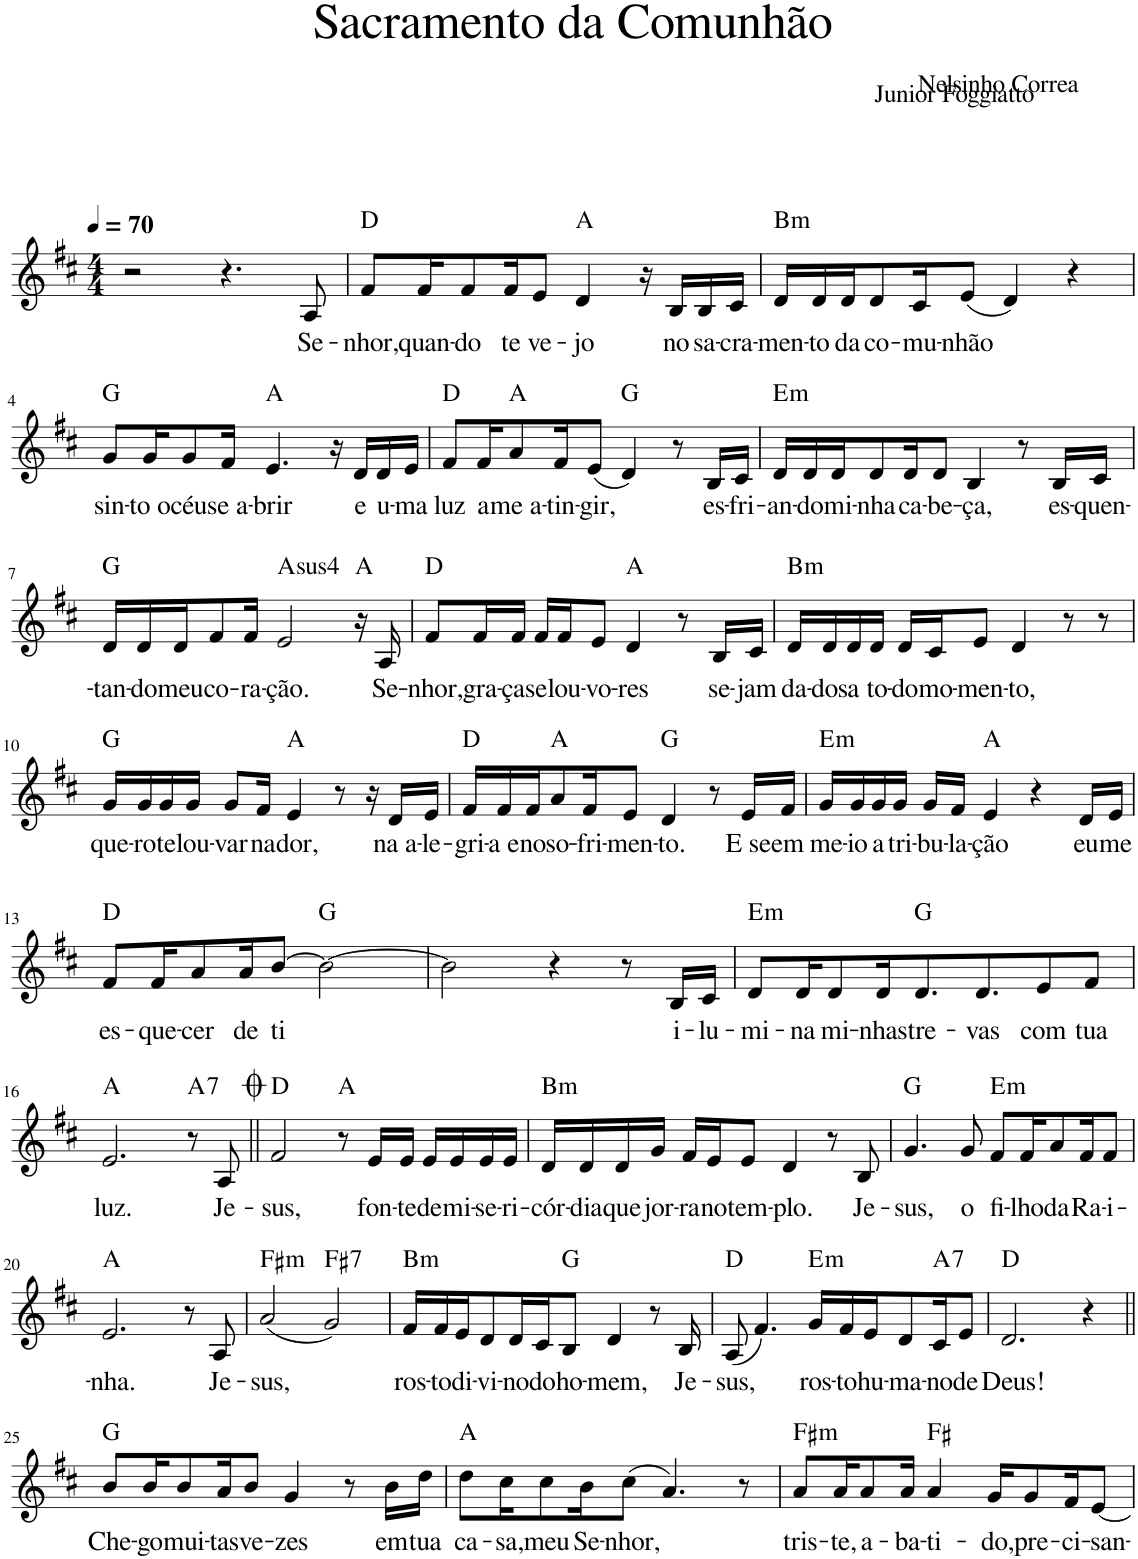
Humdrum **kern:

**kern	**text	**harte
*part1	*part1	*part1
*staff1	*staff1	*
*I"Voz	*	*
*I'Vo.	*	*
*clefG2	*	*
*k[f#c#]	*	*
*M4/4	*	*
*MM70	*	*
=1	=1	=1
2r	.	.
4.r	.	.
!	!LO:LY:b	!
8A/	Se-	.
=2	=2	=2
!	!LO:LY:b	!
8f#/L	-nhor,	D:maj
!	!LO:LY:b	!
16f#/K	quan-	.
!	!LO:LY:b	!
8f#/	-do	.
!	!LO:LY:b	!
16f#/K	te	.
!	!LO:LY:b	!
8e/J	ve-	.
!	!LO:LY:b	!
4d/	-jo	A:maj
16r	.	.
!	!LO:LY:b	!
16B/LL	no	.
!	!LO:LY:b	!
16B/	sa-	.
!	!LO:LY:b	!
16c#/JJ	-cra-	.
=3	=3	=3
!	!LO:LY:b	!LO:H:kt=m
16d/LL	-men-	B:min
!	!LO:LY:b	!
16d/	-to	.
!	!LO:LY:b	!
16d/J	da	.
!	!LO:LY:b	!
8d/	co-	.
!	!LO:LY:b	!
16c#/K	-mu-	.
!	!LO:LY:b	!
(8e/J	-nhão	.
4d/)	.	.
4r	.	.
!!LO:LB:g=z
=4	=4	=4
!	!LO:LY:b	!
8g/L	sin-	G:maj
!	!LO:LY:b	!
16g/K	-to o	.
!	!LO:LY:b	!
8g/	céu	.
!	!LO:LY:b	!
16f#/Jk	se a-	.
!	!LO:LY:b	!
4.e/	-brir	A:maj
16r	.	.
!	!LO:LY:b	!
16d/LL	e	.
!	!LO:LY:b	!
16d/	u-	.
!	!LO:LY:b	!
16e/JJ	-ma	.
=5	=5	=5
!	!LO:LY:b	!
8f#/L	luz	D:maj
!	!LO:LY:b	!
16f#/K	a	.
!	!LO:LY:b	!
8a/	me a-	A:maj
!	!LO:LY:b	!
16f#/K	-tin-	.
!	!LO:LY:b	!
(8e/J	-gir,	.
4d/)	.	G:maj
8r	.	.
!	!LO:LY:b	!
16B/LL	es-	.
!	!LO:LY:b	!
16c#/JJ	-fri-	.
=6	=6	=6
!	!LO:LY:b	!LO:H:kt=m
16d/LL	-an-	E:min
!	!LO:LY:b	!
16d/	-do	.
!	!LO:LY:b	!
16d/J	mi-	.
!	!LO:LY:b	!
8d/	-nha	.
!	!LO:LY:b	!
16d/K	ca-	.
!	!LO:LY:b	!
8d/J	-be-	.
!	!LO:LY:b	!
4B/	-ça,	.
8r	.	.
!	!LO:LY:b	!
16B/LL	es-	.
!	!LO:LY:b	!
16c#/JJ	-quen-	.
!!LO:LB:g=z
=7	=7	=7
!	!LO:LY:b	!
16d/LL	-tan-	G:maj
!	!LO:LY:b	!
16d/	-do	.
!	!LO:LY:b	!
16d/J	meu	.
!	!LO:LY:b	!
8f#/	co-	.
!	!LO:LY:b	!
16f#/Jk	-ra-	.
!	!LO:LY:b	!LO:H:kt=4
2e/	-ção.	A:sus4
16r	.	A:maj
!	!LO:LY:b	!
16A/	Se-	.
=8	=8	=8
!	!LO:LY:b	!
8f#/L	-nhor,	D:maj
!	!LO:LY:b	!
16f#/L	gra-	.
!	!LO:LY:b	!
16f#/JJ	-ças	.
!	!LO:LY:b	!
16f#/LL	e	.
!	!LO:LY:b	!
16f#/J	lou-	.
!	!LO:LY:b	!
8e/J	-vo-	.
!	!LO:LY:b	!
4d/	-res	A:maj
8r	.	.
!	!LO:LY:b	!
16B/LL	se-	.
!	!LO:LY:b	!
16c#/JJ	-jam	.
=9	=9	=9
!	!LO:LY:b	!LO:H:kt=m
16d/LL	da-	B:min
!	!LO:LY:b	!
16d/	-dos	.
!	!LO:LY:b	!
16d/	a	.
!	!LO:LY:b	!
16d/JJ	to-	.
!	!LO:LY:b	!
16d/LL	-do	.
!	!LO:LY:b	!
16c#/J	mo-	.
!	!LO:LY:b	!
8e/J	-men-	.
!	!LO:LY:b	!
4d/	-to,	.
8r	.	.
8r	.	.
!!LO:LB:g=z
=10	=10	=10
!	!LO:LY:b	!
16g/LL	que-	G:maj
!	!LO:LY:b	!
16g/	-ro	.
!	!LO:LY:b	!
16g/	te	.
!	!LO:LY:b	!
16g/JJ	lou-	.
!	!LO:LY:b	!
8g/L	-var	.
!	!LO:LY:b	!
16f#/Jk	na	.
!	!LO:LY:b	!
4e/	dor,	A:maj
8r	.	.
16r	.	.
!	!LO:LY:b	!
16d/LL	na a-	.
!	!LO:LY:b	!
16e/JJ	-le-	.
=11	=11	=11
!	!LO:LY:b	!
16f#/LL	-gri-	D:maj
!	!LO:LY:b	!
16f#/	-a e	.
!	!LO:LY:b	!
16f#/J	no	.
!	!LO:LY:b	!
8a/	so-	A:maj
!	!LO:LY:b	!
16f#/K	-fri-	.
!	!LO:LY:b	!
8e/J	-men-	.
!	!LO:LY:b	!
4d/	-to.	G:maj
8r	.	.
!	!LO:LY:b	!
16e/LL	E se	.
!	!LO:LY:b	!
16f#/JJ	em	.
=12	=12	=12
!	!LO:LY:b	!LO:H:kt=m
16g/LL	me-	E:min
!	!LO:LY:b	!
16g/	-io	.
!	!LO:LY:b	!
16g/	a	.
!	!LO:LY:b	!
16g/JJ	tri-	.
!	!LO:LY:b	!
16g/LL	-bu-	.
!	!LO:LY:b	!
16f#/JJ	-la-	.
!	!LO:LY:b	!
4e/	-ção	A:maj
4r	.	.
!	!LO:LY:b	!
16d/LL	eu	.
!	!LO:LY:b	!
16e/JJ	me	.
!!LO:LB:g=z
=13	=13	=13
!	!LO:LY:b	!
8f#/L	es-	D:maj
!	!LO:LY:b	!
16f#/K	-que-	.
!	!LO:LY:b	!
8a/	-cer	.
!	!LO:LY:b	!
16a/K	de	.
!	!LO:LY:b	!
[8b/J	ti	.
2b\_	.	G:maj
=14	=14	=14
2b\]	.	.
4r	.	.
8r	.	.
!	!LO:LY:b	!
16B/LL	i-	.
!	!LO:LY:b	!
16c#/JJ	-lu-	.
=15	=15	=15
!	!LO:LY:b	!LO:H:kt=m
8d/L	-mi-	E:min
!	!LO:LY:b	!
16d/K	-na	.
!	!LO:LY:b	!
8d/	mi-	.
!	!LO:LY:b	!
16d/K	-nhas	.
!	!LO:LY:b	!
8.d/	tre-	G:maj
!	!LO:LY:b	!
8.d/	-vas	.
!	!LO:LY:b	!
8e/	com	.
!	!LO:LY:b	!
8f#/J	tua	.
!!LO:LB:g=z
=16	=16	=16
!	!LO:LY:b	!
2.e/	luz.	A:maj
!	!	!LO:H:kt=7
8r	.	A:7
!	!LO:LY:b	!
8A/	Je-	.
=17||	=17||	=17||
!	!LO:LY:b	!
2f#/	-sus,	D:maj
8r	.	A:maj
!	!LO:LY:b	!
16e/LL	fon-	.
!	!LO:LY:b	!
16e/JJ	-te	.
!	!LO:LY:b	!
16e/LL	de	.
!	!LO:LY:b	!
16e/	mi-	.
!	!LO:LY:b	!
16e/	-se-	.
!	!LO:LY:b	!
16e/JJ	-ri-	.
=18	=18	=18
!	!LO:LY:b	!LO:H:kt=m
16d/LL	-cór-	B:min
!	!LO:LY:b	!
16d/	-dia	.
!	!LO:LY:b	!
16d/	que	.
!	!LO:LY:b	!
16g/JJ	jor-	.
!	!LO:LY:b	!
16f#/LL	-ra	.
!	!LO:LY:b	!
16e/J	no	.
!	!LO:LY:b	!
8e/J	tem-	.
!	!LO:LY:b	!
4d/	-plo.	.
8r	.	.
!	!LO:LY:b	!
8B/	Je-	.
=19	=19	=19
!	!LO:LY:b	!
4.g/	-sus,	G:maj
!	!LO:LY:b	!
8g/	o	.
!	!LO:LY:b	!LO:H:kt=m
8f#/L	fi-	E:min
!	!LO:LY:b	!
16f#/K	-lho	.
!	!LO:LY:b	!
8a/	da	.
!	!LO:LY:b	!
16f#/K	Ra-	.
!	!LO:LY:b	!
8f#/J	-i-	.
!!LO:LB:g=z
=20	=20	=20
!	!LO:LY:b	!
2.e/	-nha.	A:maj
8r	.	.
!	!LO:LY:b	!
8A/	Je-	.
=21	=21	=21
!	!LO:LY:b	!LO:H:kt=m
(2a/	-sus,	F#:min
!	!	!LO:H:kt=7
2g/)	.	F#:7
=22	=22	=22
!	!LO:LY:b	!LO:H:kt=m
16f#/LL	ros-	B:min
!	!LO:LY:b	!
16f#/	-to	.
!	!LO:LY:b	!
16e/J	di-	.
!	!LO:LY:b	!
8d/	-vi-	.
!	!LO:LY:b	!
16d/L	-no	.
!	!LO:LY:b	!
16c#/J	do	.
!	!LO:LY:b	!
8B/J	ho-	G:maj
!	!LO:LY:b	!
4d/	-mem,	.
8r	.	.
!	!LO:LY:b	!
16B/	Je-	.
=23	=23	=23
!	!LO:LY:b	!
(8A/	-sus,	D:maj
4.f#/)	.	.
!	!LO:LY:b	!LO:H:kt=m
16g/LL	ros-	E:min
!	!LO:LY:b	!
16f#/	-to	.
!	!LO:LY:b	!
16e/J	hu-	.
!	!LO:LY:b	!
8d/	-ma-	.
!	!LO:LY:b	!LO:H:kt=7
16c#/K	-no	A:7
!	!LO:LY:b	!
8e/J	de	.
=24	=24	=24
!	!LO:LY:b	!
2.d/	Deus!	D:maj
4r	.	.
!!LO:LB:g=z
=25||	=25||	=25||
!	!LO:LY:b	!
8b/L	Che-	G:maj
!	!LO:LY:b	!
16b/K	-go	.
!	!LO:LY:b	!
8b/	mui-	.
!	!LO:LY:b	!
16a/K	-tas	.
!	!LO:LY:b	!
8b/J	ve-	.
!	!LO:LY:b	!
4g/	-zes	.
8r	.	.
!	!LO:LY:b	!
16b\LL	em	.
!	!LO:LY:b	!
16dd\JJ	tua	.
=26	=26	=26
!	!LO:LY:b	!
8dd\L	ca-	A:maj
!	!LO:LY:b	!
16cc#\K	-sa,	.
!	!LO:LY:b	!
8cc#\	meu	.
!	!LO:LY:b	!
16b\K	Se-	.
!	!LO:LY:b	!
(8cc#\J	-nhor,	.
4.a/)	.	.
8r	.	.
=27	=27	=27
!	!LO:LY:b	!LO:H:kt=m
8a/L	tris-	F#:min
!	!LO:LY:b	!
16a/K	-te,	.
!	!LO:LY:b	!
8a/	a-	.
!	!LO:LY:b	!
16a/Jk	-ba-	.
!	!LO:LY:b	!
4a/	-ti-	F#:maj
!	!LO:LY:b	!
16g/KL	-do,	.
!	!LO:LY:b	!
8g/	pre-	.
!	!LO:LY:b	!
16f#/K	-ci-	.
!	!LO:LY:b	!
[8e/J	-san-	.
=	=	=
*-	*-	*-
